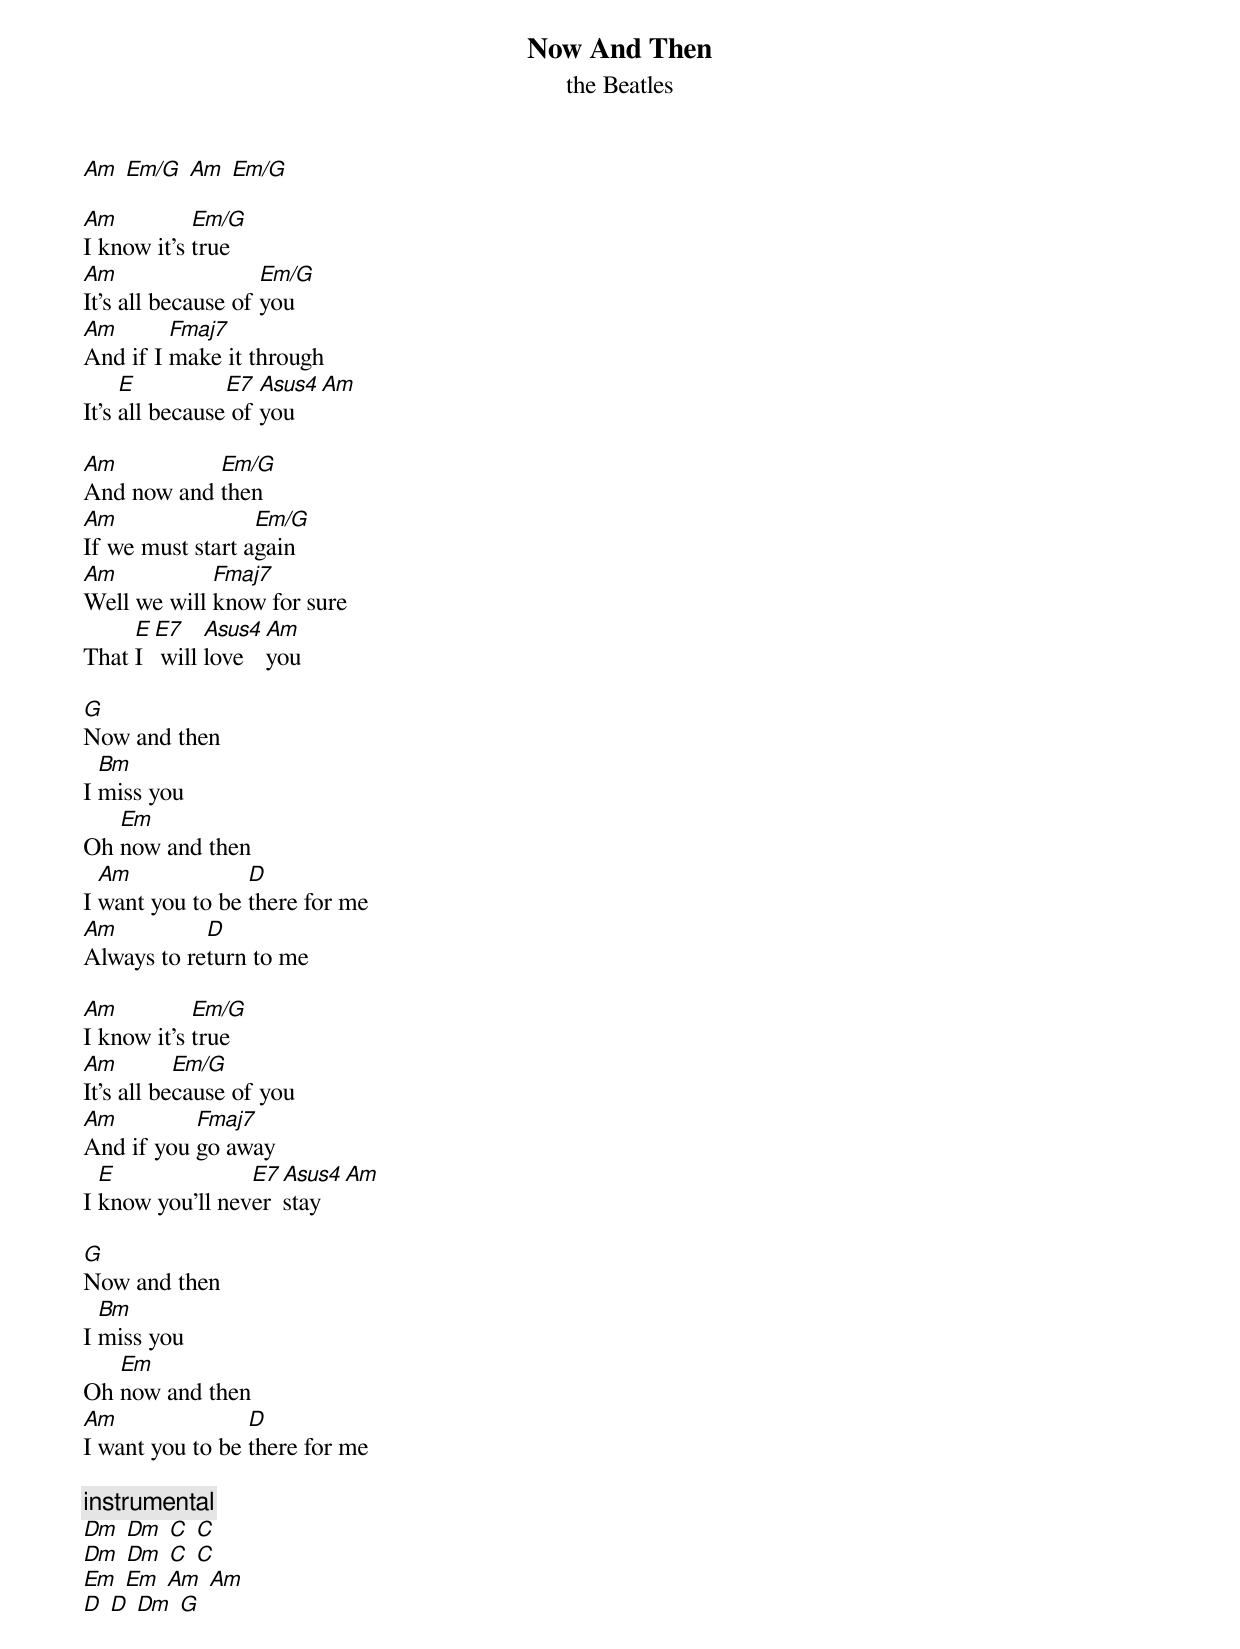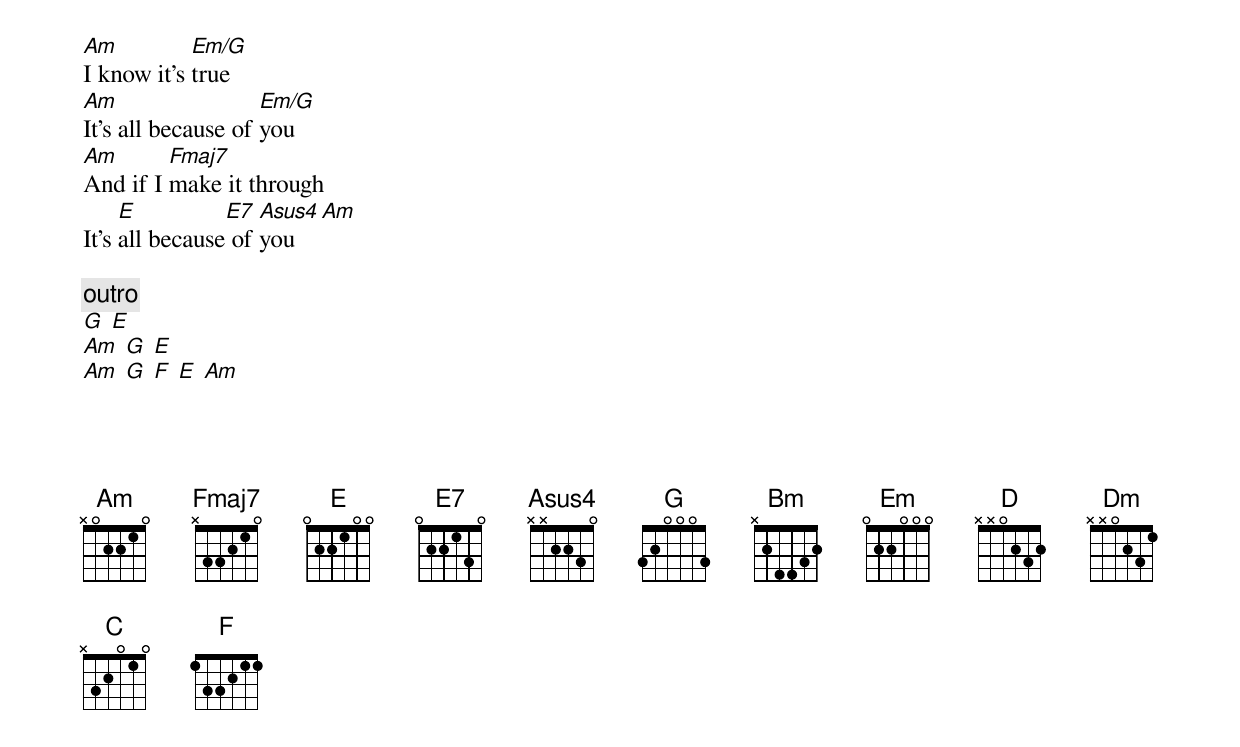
{title: Now And Then}
{subtitle: the Beatles}

[Am] [Em/G] [Am] [Em/G]

[Am]I know it’s [Em/G]true
[Am]It’s all because of [Em/G]you
[Am]And if I [Fmaj7]make it through
It’s [E]all because[E7] of [Asus4]you [Am]

[Am]And now and [Em/G]then
[Am]If we must start a[Em/G]gain
[Am]Well we will [Fmaj7]know for sure
That [E]I [E7] will [Asus4]love [Am]you

[G]Now and then
I [Bm]miss you
Oh [Em]now and then
I [Am]want you to be [D]there for me
[Am]Always to re[D]turn to me

[Am]I know it’s [Em/G]true
[Am]It’s all be[Em/G]cause of you
[Am]And if you [Fmaj7]go away
I [E]know you’ll nev[E7]er [Asus4]stay [Am]

[G]Now and then
I [Bm]miss you
Oh [Em]now and then
[Am]I want you to be [D]there for me

{c:instrumental}
[Dm] [Dm] [C] [C]
[Dm] [Dm] [C] [C]
[Em] [Em] [Am] [Am]
[D] [D] [Dm] [G]

[Am]I know it’s [Em/G]true
[Am]It’s all because of [Em/G]you
[Am]And if I [Fmaj7]make it through
It’s [E]all because[E7] of [Asus4]you [Am]

{c:outro}
[G] [E]
[Am] [G] [E]
[Am] [G] [F] [E] [Am]




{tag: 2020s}
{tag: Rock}
